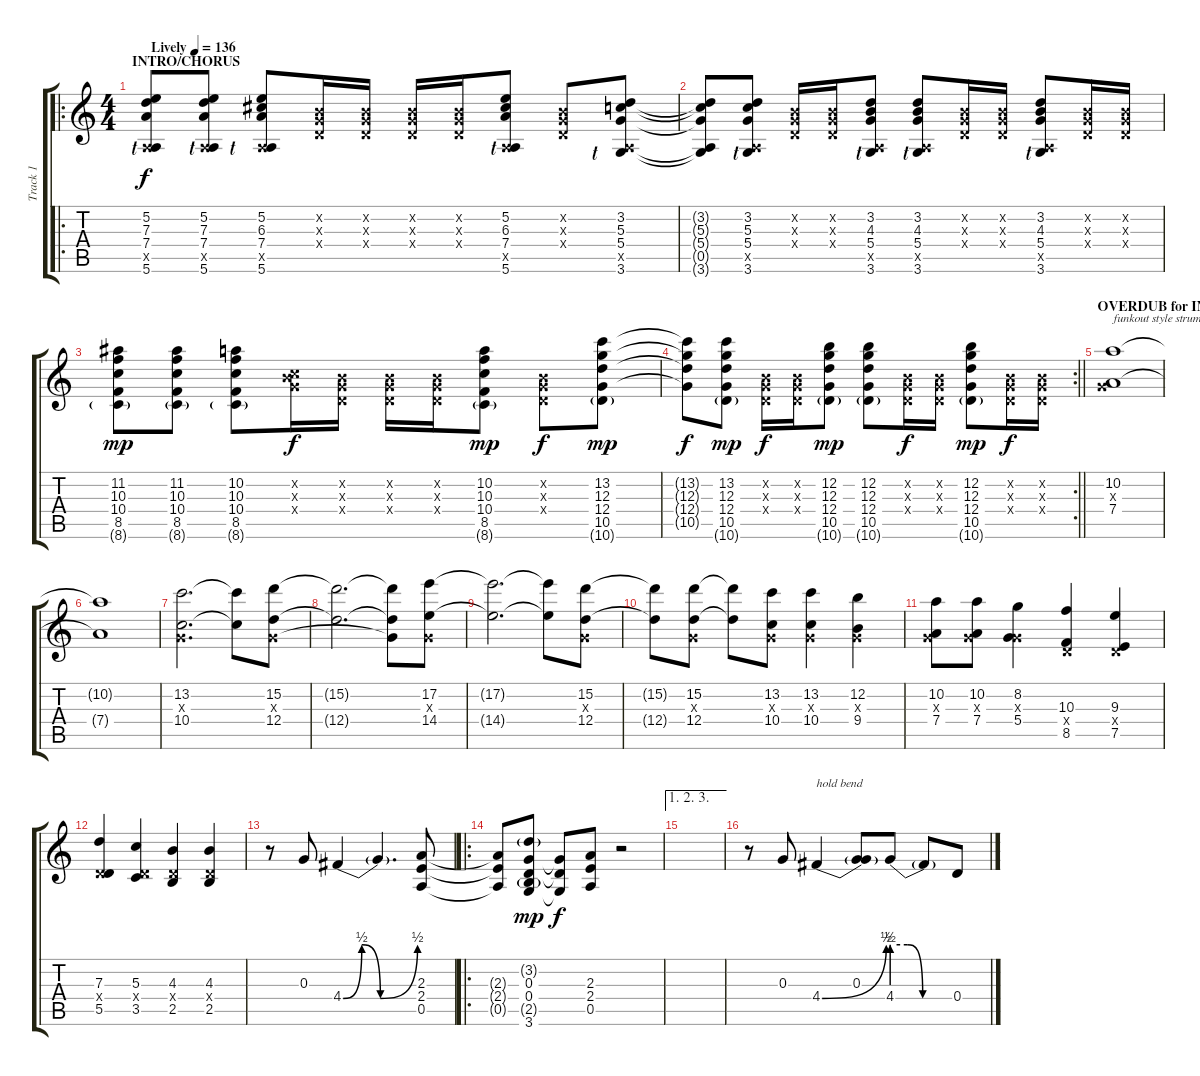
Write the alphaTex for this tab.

\track ("Track 1" "Track 1") {instrument overdrivenguitar}
\staff {score tabs}
\tuning (E4 B3 G3 D3 A2 E2) {hide}
\ro
\ts (4 4)
\section ("" "INTRO/CHORUS")
\tempo (136 "Lively")
\clef g2
\ks c
(5.2 7.3 7.4 0.5{x} 5.6{lf 1}).8{dy f instrument overdrivenguitar} (5.2 7.3 7.4 0.5{x} 5.6{lf 1}).8 (5.2 6.3 7.4 0.5{x} 5.6{lf 1}).8 (0.2{x} 0.3{x} 0.4{x}).16 (0.2{x} 0.3{x} 0.4{x}).16 (0.2{x} 0.3{x} 0.4{x}).16 (0.2{x} 0.3{x} 0.4{x}).16 (5.2 6.3 7.4 0.5{x} 5.6{lf 1}).8 (0.2{x} 0.3{x} 0.4{x}).8 (3.2 5.3 5.4 0.5{x} 3.6{lf 1}).8 |
(3.2{t} 5.3{t} 5.4{t} 0.5{t} 3.6{t}).8 (3.2 5.3 5.4 0.5{x} 3.6{lf 1}).8 (0.2{x} 0.3{x} 0.4{x}).16 (0.2{x} 0.3{x} 0.4{x}).16 (3.2 4.3 5.4 0.5{x} 3.6{lf 1}).8 (3.2 4.3 5.4 0.5{x} 3.6{lf 1}).8 (0.2{x} 0.3{x} 0.4{x}).16 (0.2{x} 0.3{x} 0.4{x}).16 (3.2 4.3 5.4 0.5{x} 3.6{lf 1}).8 (0.2{x} 0.3{x} 0.4{x}).16 (0.2{x} 0.3{x} 0.4{x}).16 |
(11.2 10.3 10.4 8.5 8.6{g}).8{dy mp} (11.2 10.3 10.4 8.5 8.6{g}).8 (10.2 10.3 10.4 8.5 8.6{g}).8 (0.2{x} 0.3{x} 10.4{x}).16{dy f} (0.2{x} 0.3{x} 0.4{x}).16 (0.2{x} 0.3{x} 0.4{x}).16 (0.2{x} 0.3{x} 0.4{x}).16 (10.2 10.3 10.4 8.5 8.6{g}).8{dy mp} (0.2{x} 0.3{x} 0.4{x}).8{dy f} (13.2 12.3 12.4 10.5 10.6{g}).8{dy mp} |
\rc 2
\barLineRight lightlight
(13.2{t} 12.3{t} 12.4{t} 10.5{t}).8{dy f} (13.2 12.3 12.4 10.5 10.6{g}).8{dy mp} (0.2{x} 0.3{x} 0.4{x}).16{dy f} (0.2{x} 0.3{x} 0.4{x}).16 (12.2 12.3 12.4 10.5 10.6{g}).8{dy mp} (12.2 12.3 12.4 10.5 10.6{g}).8 (0.2{x} 0.3{x} 0.4{x}).16{dy f} (0.2{x} 0.3{x} 0.4{x}).16 (12.2 12.3 12.4 10.5 10.6{g}).8{dy mp} (0.2{x} 0.3{x} 0.4{x}).16{dy f} (0.2{x} 0.3{x} 0.4{x}).16 |
\section ("" "OVERDUB for INTRO CHORUS")
(10.2 0.3{x} 7.4).1{txt "funkout style strumming over these octaves"} |
(10.2{t} 7.4{t}).1 |
(13.2 0.3{x} 10.4).2{d} (13.2{t} 10.4{t}).8 (15.2 0.3{x} 12.4).8 |
(15.2{t} 12.4{t}).2{d} (15.2{t} 0.3{t} 12.4{t}).8 (17.2 0.3{x} 14.4).8 |
(17.2{t} 14.4{t}).2{d} (17.2{t} 14.4{t}).8 (15.2 0.3{x} 12.4).8 |
(15.2{t} 12.4{t}).8 (15.2 0.3{x} 12.4).8 (15.2{t} 12.4{t}).8 (13.2 0.3{x} 10.4).8 (13.2 0.3{x} 10.4).4 (12.2 0.3{x} 9.4).4 |
(10.2 0.3{x} 7.4).8 (10.2 0.3{x} 7.4).8 (8.2 0.3{x} 5.4).4 (10.3 0.4{x} 8.5).4 (9.3 0.4{x} 7.5).4 |
(7.3 0.4{x} 5.5).4 (5.3 0.4{x} 3.5).4 (4.3 0.4{x} 2.5).4 (4.3 0.4{x} 2.5).4 |
r.8 0.3.8 4.4{be (custom 0 0 15 2 30 0 60 2)}.4 4.4{t}.4{d} (2.3 2.4 0.5).8 |
\ro
(2.3{t} 2.4{t} 0.5{t}).8 (3.2{g} 0.3 0.4 2.5{g} 3.6).8{dy mp} (0.3{t} 0.4{t} 3.6{t}).8{dy f} (2.3 2.4 0.5).8 r.2 |
\ae (1 2 3)
|
r.8 0.3.8 4.4{be (bend 0 0 60 2)}.4{txt "hold bend"} (0.3 4.4{t}).8 4.4{be (custom 0 2 15 2 30 0 60 0)}.8 4.4{t}.8 0.4.8
